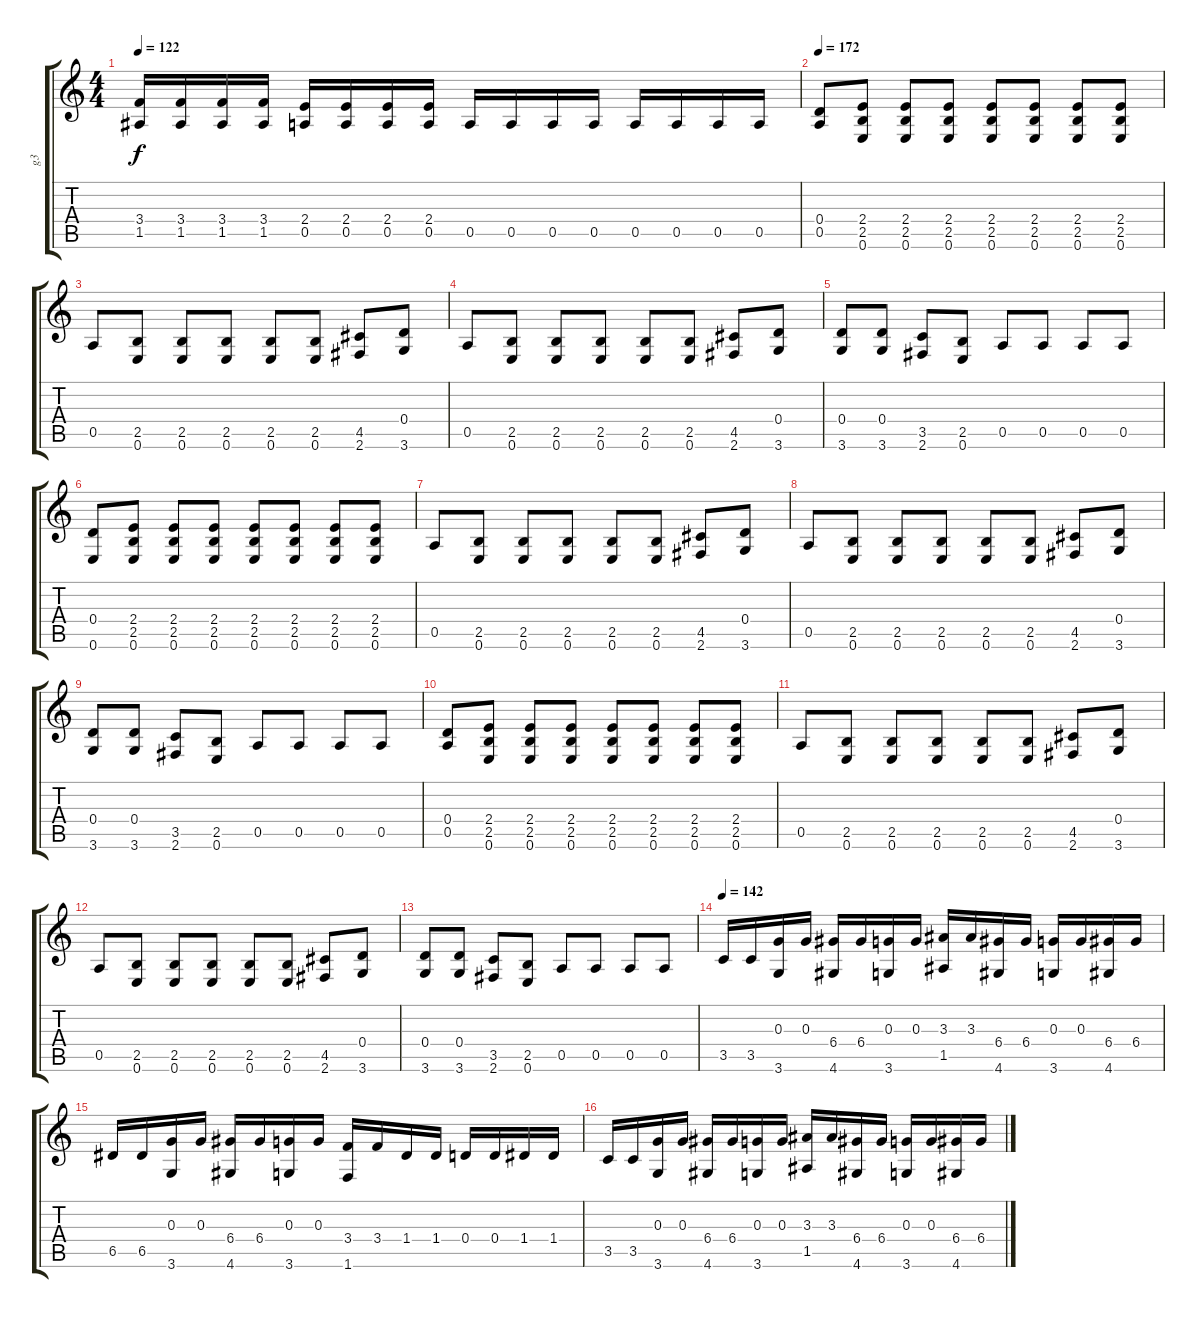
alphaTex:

\track ("g3" "g3") {instrument overdrivenguitar}
\staff {score tabs}
\tuning (E4 B3 G3 D3 A2 E2) {hide}
\ts (4 4)
\tempo 122
\clef g2
\ks c
(3.4 1.5).16{dy f} (3.4 1.5).16 (3.4 1.5).16 (3.4 1.5).16 (2.4 0.5).16 (2.4 0.5).16 (2.4 0.5).16 (2.4 0.5).16 0.5.16 0.5.16 0.5.16 0.5.16 0.5.16 0.5.16 0.5.16 0.5.16 |
\tempo 172
(0.4 0.5).8 (2.4 2.5 0.6).8 (2.4 2.5 0.6).8 (2.4 2.5 0.6).8 (2.4 2.5 0.6).8 (2.4 2.5 0.6).8 (2.4 2.5 0.6).8 (2.4 2.5 0.6).8 |
0.5.8 (2.5 0.6).8 (2.5 0.6).8 (2.5 0.6).8 (2.5 0.6).8 (2.5 0.6).8 (4.5 2.6).8 (0.4 3.6).8 |
0.5.8 (2.5 0.6).8 (2.5 0.6).8 (2.5 0.6).8 (2.5 0.6).8 (2.5 0.6).8 (4.5 2.6).8 (0.4 3.6).8 |
(0.4 3.6).8 (0.4 3.6).8 (3.5 2.6).8 (2.5 0.6).8 0.5.8 0.5.8 0.5.8 0.5.8 |
(0.4 0.6).8 (2.4 2.5 0.6).8 (2.4 2.5 0.6).8 (2.4 2.5 0.6).8 (2.4 2.5 0.6).8 (2.4 2.5 0.6).8 (2.4 2.5 0.6).8 (2.4 2.5 0.6).8 |
0.5.8 (2.5 0.6).8 (2.5 0.6).8 (2.5 0.6).8 (2.5 0.6).8 (2.5 0.6).8 (4.5 2.6).8 (0.4 3.6).8 |
0.5.8 (2.5 0.6).8 (2.5 0.6).8 (2.5 0.6).8 (2.5 0.6).8 (2.5 0.6).8 (4.5 2.6).8 (0.4 3.6).8 |
(0.4 3.6).8 (0.4 3.6).8 (3.5 2.6).8 (2.5 0.6).8 0.5.8 0.5.8 0.5.8 0.5.8 |
(0.4 0.5).8 (2.4 2.5 0.6).8 (2.4 2.5 0.6).8 (2.4 2.5 0.6).8 (2.4 2.5 0.6).8 (2.4 2.5 0.6).8 (2.4 2.5 0.6).8 (2.4 2.5 0.6).8 |
0.5.8 (2.5 0.6).8 (2.5 0.6).8 (2.5 0.6).8 (2.5 0.6).8 (2.5 0.6).8 (4.5 2.6).8 (0.4 3.6).8 |
0.5.8 (2.5 0.6).8 (2.5 0.6).8 (2.5 0.6).8 (2.5 0.6).8 (2.5 0.6).8 (4.5 2.6).8 (0.4 3.6).8 |
(0.4 3.6).8 (0.4 3.6).8 (3.5 2.6).8 (2.5 0.6).8 0.5.8 0.5.8 0.5.8 0.5.8 |
\tempo 142
3.5.16 3.5.16 (0.3 3.6).16 0.3.16 (6.4 4.6).16 6.4.16 (0.3 3.6).16 0.3.16 (3.3 1.5).16 3.3.16 (6.4 4.6).16 6.4.16 (0.3 3.6).16 0.3.16 (6.4 4.6).16 6.4.16 |
6.5.16 6.5.16 (0.3 3.6).16 0.3.16 (6.4 4.6).16 6.4.16 (0.3 3.6).16 0.3.16 (3.4 1.6).16 3.4.16 1.4.16 1.4.16 0.4.16 0.4.16 1.4.16 1.4.16 |
3.5.16 3.5.16 (0.3 3.6).16 0.3.16 (6.4 4.6).16 6.4.16 (0.3 3.6).16 0.3.16 (3.3 1.5).16 3.3.16 (6.4 4.6).16 6.4.16 (0.3 3.6).16 0.3.16 (6.4 4.6).16 6.4.16
